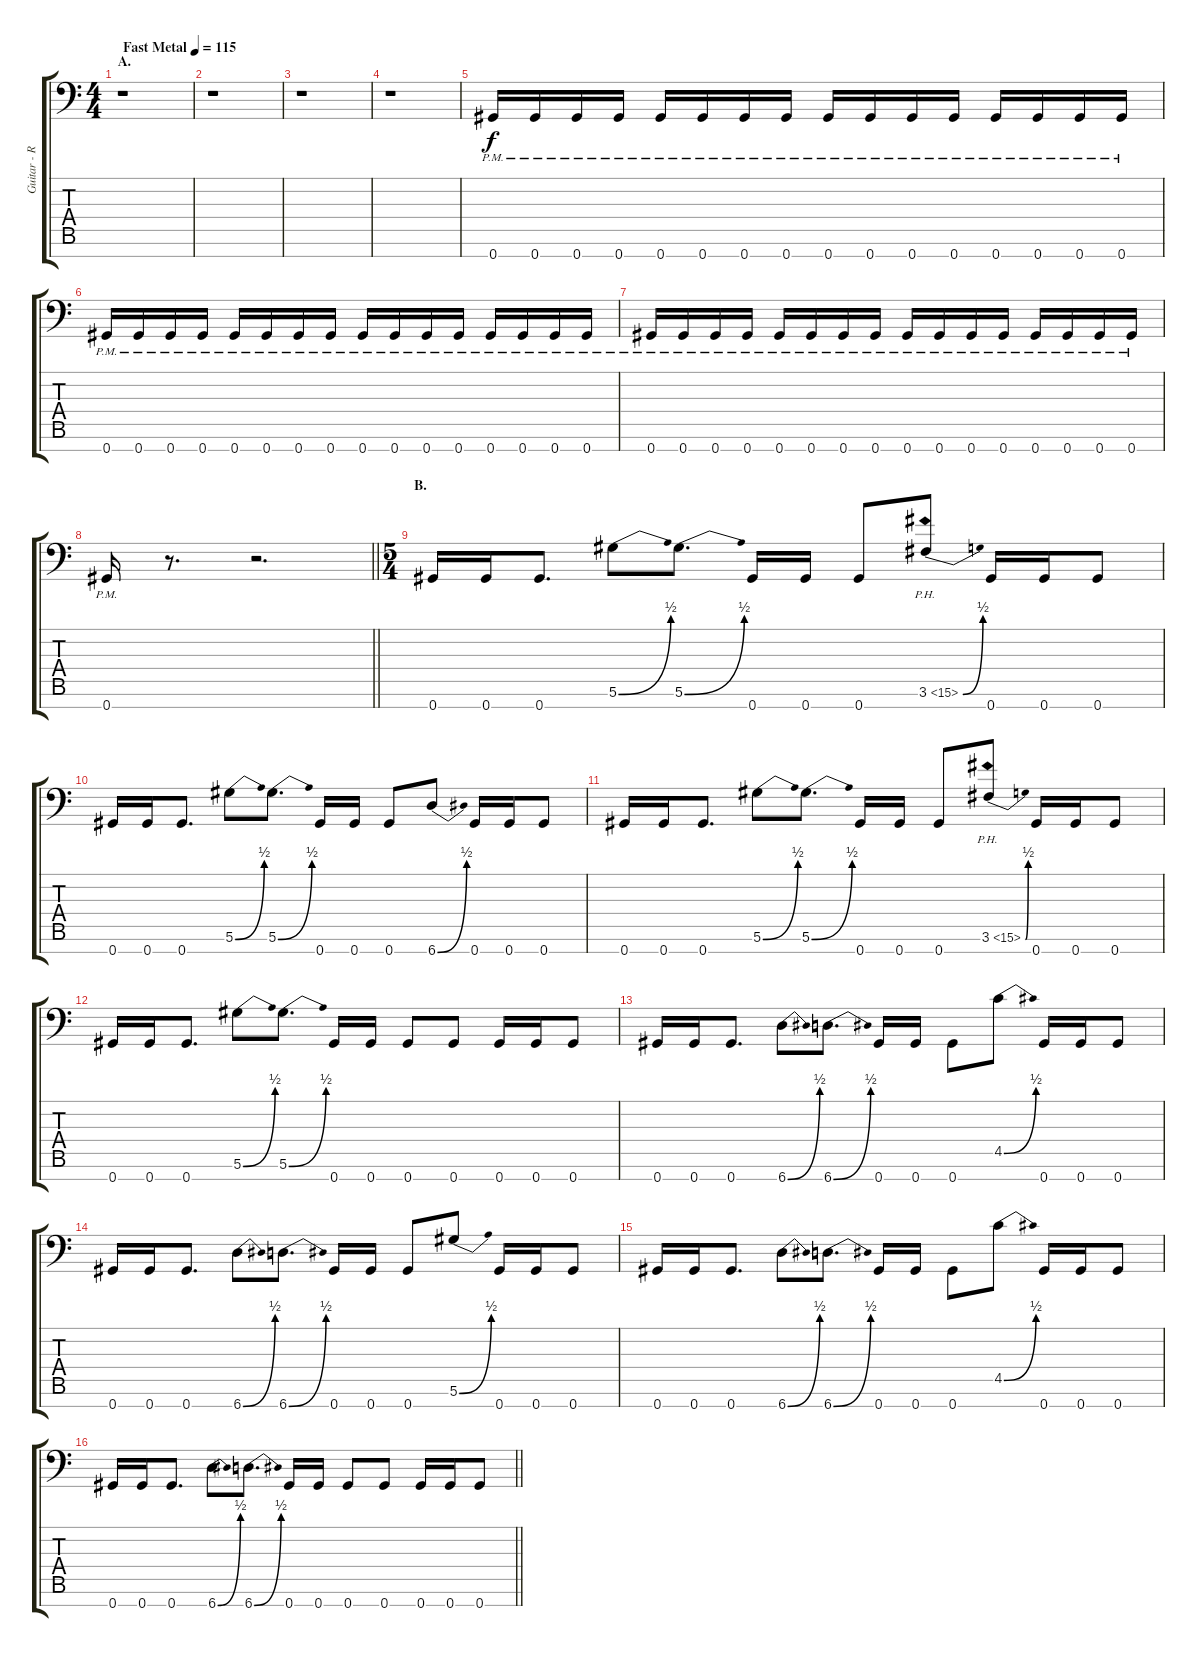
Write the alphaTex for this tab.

\track ("Guitar - Right" "Guitar - R") {instrument distortionguitar}
\staff {score tabs}
\tuning (Eb4 Bb3 F3 Db3 Ab2 Eb2 Ab1) {hide}
\ts (4 4)
\section ("" "A.")
\tempo (115 "Fast Metal")
\clef f4
\ks c
r.1{dy f instrument distortionguitar} |
r.1 |
r.1 |
r.1 |
0.7{pm}.16 0.7{pm}.16 0.7{pm}.16 0.7{pm}.16 0.7{pm}.16 0.7{pm}.16 0.7{pm}.16 0.7{pm}.16 0.7{pm}.16 0.7{pm}.16 0.7{pm}.16 0.7{pm}.16 0.7{pm}.16 0.7{pm}.16 0.7{pm}.16 0.7{pm}.16 |
0.7{pm}.16 0.7{pm}.16 0.7{pm}.16 0.7{pm}.16 0.7{pm}.16 0.7{pm}.16 0.7{pm}.16 0.7{pm}.16 0.7{pm}.16 0.7{pm}.16 0.7{pm}.16 0.7{pm}.16 0.7{pm}.16 0.7{pm}.16 0.7{pm}.16 0.7{pm}.16 |
0.7{pm}.16 0.7{pm}.16 0.7{pm}.16 0.7{pm}.16 0.7{pm}.16 0.7{pm}.16 0.7{pm}.16 0.7{pm}.16 0.7{pm}.16 0.7{pm}.16 0.7{pm}.16 0.7{pm}.16 0.7{pm}.16 0.7{pm}.16 0.7{pm}.16 0.7{pm}.16 |
\barLineRight lightlight
0.7{pm}.16 r.8{d} r.2{d} |
\ts (5 4)
\section ("" "B.")
0.7.16 0.7.16 0.7.8{d} 5.6{be (bend 0 0 60 2)}.8 5.6{be (bend 0 0 60 2)}.8{d} 0.7.16 0.7.16 0.7.8 3.6{be (bend 0 0 60 2) ph 12}.8{instrument guitarharmonics} 0.7.16{instrument distortionguitar} 0.7.16 0.7.8 |
0.7.16 0.7.16 0.7.8{d} 5.6{be (bend 0 0 60 2)}.8 5.6{be (bend 0 0 60 2)}.8{d} 0.7.16 0.7.16 0.7.8 6.7{be (bend 0 0 60 2)}.8 0.7.16 0.7.16 0.7.8 |
0.7.16 0.7.16 0.7.8{d} 5.6{be (bend 0 0 60 2)}.8 5.6{be (bend 0 0 60 2)}.8{d} 0.7.16 0.7.16 0.7.8 3.6{be (bend 0 0 60 2) ph 12}.8{instrument guitarharmonics} 0.7.16{instrument distortionguitar} 0.7.16 0.7.8 |
0.7.16 0.7.16 0.7.8{d} 5.6{be (bend 0 0 60 2)}.8 5.6{be (bend 0 0 60 2)}.8{d} 0.7.16 0.7.16 0.7.8 0.7.8 0.7.16 0.7.16 0.7.8 |
0.7.16 0.7.16 0.7.8{d} 6.7{be (bend 0 0 60 2)}.8 6.7{be (bend 0 0 60 2)}.8{d} 0.7.16 0.7.16 0.7.8 4.5{be (bend 0 0 60 2)}.8{instrument guitarharmonics} 0.7.16{instrument distortionguitar} 0.7.16 0.7.8 |
0.7.16 0.7.16 0.7.8{d} 6.7{be (bend 0 0 60 2)}.8 6.7{be (bend 0 0 60 2)}.8{d} 0.7.16 0.7.16 0.7.8 5.6{be (bend 0 0 60 2)}.8 0.7.16 0.7.16 0.7.8 |
0.7.16 0.7.16 0.7.8{d} 6.7{be (bend 0 0 60 2)}.8 6.7{be (bend 0 0 60 2)}.8{d} 0.7.16 0.7.16 0.7.8 4.5{be (bend 0 0 60 2)}.8{instrument guitarharmonics} 0.7.16{instrument distortionguitar} 0.7.16 0.7.8 |
\barLineRight lightlight
0.7.16 0.7.16 0.7.8{d} 6.7{be (bend 0 0 60 2)}.8 6.7{be (bend 0 0 60 2)}.8{d} 0.7.16 0.7.16 0.7.8 0.7.8 0.7.16 0.7.16 0.7.8
